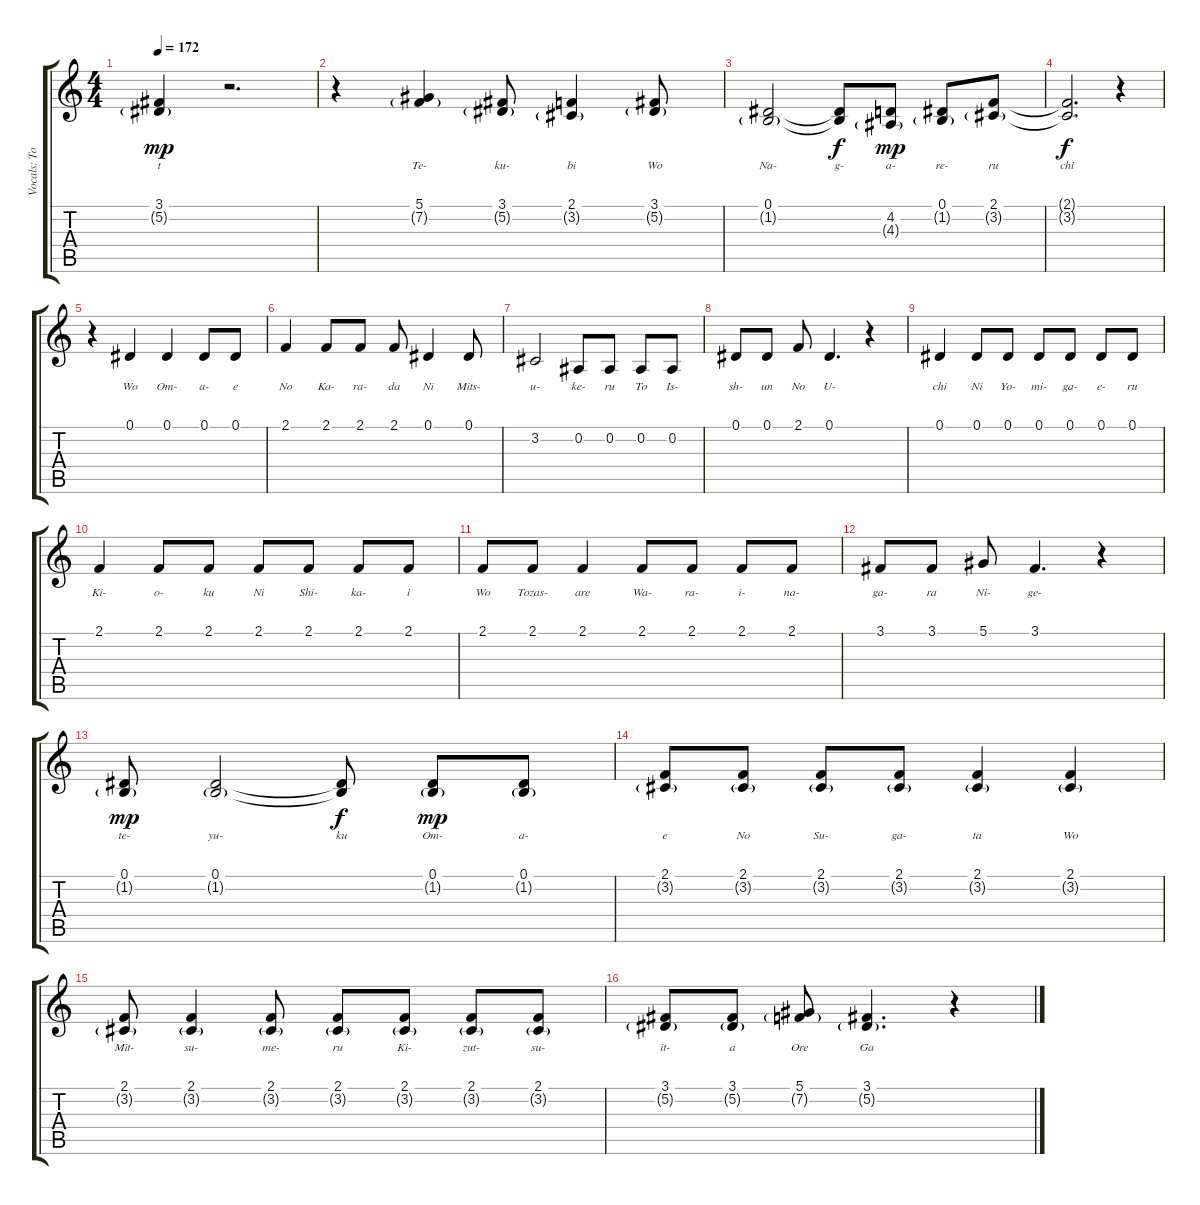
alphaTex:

\track ("Vocals: Toshi" "Vocals: To") {instrument tenorsax}
\staff {score tabs}
\tuning (Eb4 Bb3 Gb3 Db3 Ab2 Eb2) {hide}
\ts (4 4)
\tempo 172
\clef g2
\ks c
(3.1 5.2{g}).4{lyrics (0 "t") lyrics (1 "") lyrics (2 "") lyrics (3 "") lyrics (4 "") dy mp} r.2{d} |
r.4 (5.1 7.2{g}).4{lyrics (0 "Te-") lyrics (1 "") lyrics (2 "") lyrics (3 "") lyrics (4 "")} (3.1 5.2{g}).8{lyrics (0 "ku-") lyrics (1 "") lyrics (2 "") lyrics (3 "") lyrics (4 "")} (2.1 3.2{g}).4{lyrics (0 "bi") lyrics (1 "") lyrics (2 "") lyrics (3 "") lyrics (4 "")} (3.1 5.2{g}).8{lyrics (0 "Wo") lyrics (1 "") lyrics (2 "") lyrics (3 "") lyrics (4 "")} |
(0.1 1.2{g}).2{lyrics (0 "Na-") lyrics (1 "") lyrics (2 "") lyrics (3 "") lyrics (4 "")} (0.1{t} 1.2{t}).8{lyrics (0 "g-") lyrics (1 "") lyrics (2 "") lyrics (3 "") lyrics (4 "") dy f} (4.2 4.3{g}).8{lyrics (0 "a-") lyrics (1 "") lyrics (2 "") lyrics (3 "") lyrics (4 "") dy mp} (0.1 1.2{g}).8{lyrics (0 "re-") lyrics (1 "") lyrics (2 "") lyrics (3 "") lyrics (4 "")} (2.1 3.2{g}).8{lyrics (0 "ru") lyrics (1 "") lyrics (2 "") lyrics (3 "") lyrics (4 "")} |
(2.1{t} 3.2{t}).2{d lyrics (0 "chi") lyrics (1 "") lyrics (2 "") lyrics (3 "") lyrics (4 "") dy f} r.4 |
r.4 0.1.4{lyrics (0 "Wo") lyrics (1 "") lyrics (2 "") lyrics (3 "") lyrics (4 "")} 0.1.4{lyrics (0 "Om-") lyrics (1 "") lyrics (2 "") lyrics (3 "") lyrics (4 "")} 0.1.8{lyrics (0 "a-") lyrics (1 "") lyrics (2 "") lyrics (3 "") lyrics (4 "")} 0.1.8{lyrics (0 "e") lyrics (1 "") lyrics (2 "") lyrics (3 "") lyrics (4 "")} |
2.1.4{lyrics (0 "No") lyrics (1 "") lyrics (2 "") lyrics (3 "") lyrics (4 "")} 2.1.8{lyrics (0 "Ka-") lyrics (1 "") lyrics (2 "") lyrics (3 "") lyrics (4 "")} 2.1.8{lyrics (0 "ra-") lyrics (1 "") lyrics (2 "") lyrics (3 "") lyrics (4 "")} 2.1.8{lyrics (0 "da") lyrics (1 "") lyrics (2 "") lyrics (3 "") lyrics (4 "")} 0.1.4{lyrics (0 "Ni") lyrics (1 "") lyrics (2 "") lyrics (3 "") lyrics (4 "")} 0.1.8{lyrics (0 "Mits-") lyrics (1 "") lyrics (2 "") lyrics (3 "") lyrics (4 "")} |
3.2.2{lyrics (0 "u-") lyrics (1 "") lyrics (2 "") lyrics (3 "") lyrics (4 "")} 0.2.8{lyrics (0 "ke-") lyrics (1 "") lyrics (2 "") lyrics (3 "") lyrics (4 "")} 0.2.8{lyrics (0 "ru") lyrics (1 "") lyrics (2 "") lyrics (3 "") lyrics (4 "")} 0.2.8{lyrics (0 "To") lyrics (1 "") lyrics (2 "") lyrics (3 "") lyrics (4 "")} 0.2.8{lyrics (0 "Is-") lyrics (1 "") lyrics (2 "") lyrics (3 "") lyrics (4 "")} |
0.1.8{lyrics (0 "sh-") lyrics (1 "") lyrics (2 "") lyrics (3 "") lyrics (4 "")} 0.1.8{lyrics (0 "un") lyrics (1 "") lyrics (2 "") lyrics (3 "") lyrics (4 "")} 2.1.8{lyrics (0 "No") lyrics (1 "") lyrics (2 "") lyrics (3 "") lyrics (4 "")} 0.1.4{d lyrics (0 "U-") lyrics (1 "") lyrics (2 "") lyrics (3 "") lyrics (4 "")} r.4 |
0.1.4{lyrics (0 "chi") lyrics (1 "") lyrics (2 "") lyrics (3 "") lyrics (4 "")} 0.1.8{lyrics (0 "Ni") lyrics (1 "") lyrics (2 "") lyrics (3 "") lyrics (4 "")} 0.1.8{lyrics (0 "Yo-") lyrics (1 "") lyrics (2 "") lyrics (3 "") lyrics (4 "")} 0.1.8{lyrics (0 "mi-") lyrics (1 "") lyrics (2 "") lyrics (3 "") lyrics (4 "")} 0.1.8{lyrics (0 "ga-") lyrics (1 "") lyrics (2 "") lyrics (3 "") lyrics (4 "")} 0.1.8{lyrics (0 "e-") lyrics (1 "") lyrics (2 "") lyrics (3 "") lyrics (4 "")} 0.1.8{lyrics (0 "ru") lyrics (1 "") lyrics (2 "") lyrics (3 "") lyrics (4 "")} |
2.1.4{lyrics (0 "Ki-") lyrics (1 "") lyrics (2 "") lyrics (3 "") lyrics (4 "")} 2.1.8{lyrics (0 "o-") lyrics (1 "") lyrics (2 "") lyrics (3 "") lyrics (4 "")} 2.1.8{lyrics (0 "ku") lyrics (1 "") lyrics (2 "") lyrics (3 "") lyrics (4 "")} 2.1.8{lyrics (0 "Ni") lyrics (1 "") lyrics (2 "") lyrics (3 "") lyrics (4 "")} 2.1.8{lyrics (0 "Shi-") lyrics (1 "") lyrics (2 "") lyrics (3 "") lyrics (4 "")} 2.1.8{lyrics (0 "ka-") lyrics (1 "") lyrics (2 "") lyrics (3 "") lyrics (4 "")} 2.1.8{lyrics (0 "i") lyrics (1 "") lyrics (2 "") lyrics (3 "") lyrics (4 "")} |
2.1.8{lyrics (0 "Wo") lyrics (1 "") lyrics (2 "") lyrics (3 "") lyrics (4 "")} 2.1.8{lyrics (0 "Tozas-") lyrics (1 "") lyrics (2 "") lyrics (3 "") lyrics (4 "")} 2.1.4{lyrics (0 "are") lyrics (1 "") lyrics (2 "") lyrics (3 "") lyrics (4 "")} 2.1.8{lyrics (0 "Wa-") lyrics (1 "") lyrics (2 "") lyrics (3 "") lyrics (4 "")} 2.1.8{lyrics (0 "ra-") lyrics (1 "") lyrics (2 "") lyrics (3 "") lyrics (4 "")} 2.1.8{lyrics (0 "i-") lyrics (1 "") lyrics (2 "") lyrics (3 "") lyrics (4 "")} 2.1.8{lyrics (0 "na-") lyrics (1 "") lyrics (2 "") lyrics (3 "") lyrics (4 "")} |
3.1.8{lyrics (0 "ga-") lyrics (1 "") lyrics (2 "") lyrics (3 "") lyrics (4 "")} 3.1.8{lyrics (0 "ra") lyrics (1 "") lyrics (2 "") lyrics (3 "") lyrics (4 "")} 5.1.8{lyrics (0 "Ni-") lyrics (1 "") lyrics (2 "") lyrics (3 "") lyrics (4 "")} 3.1.4{d lyrics (0 "ge-") lyrics (1 "") lyrics (2 "") lyrics (3 "") lyrics (4 "")} r.4 |
(0.1 1.2{g}).8{lyrics (0 "te-") lyrics (1 "") lyrics (2 "") lyrics (3 "") lyrics (4 "") dy mp} (0.1 1.2{g}).2{lyrics (0 "yu-") lyrics (1 "") lyrics (2 "") lyrics (3 "") lyrics (4 "")} (0.1{t} 1.2{t}).8{lyrics (0 "ku") lyrics (1 "") lyrics (2 "") lyrics (3 "") lyrics (4 "") dy f} (0.1 1.2{g}).8{lyrics (0 "Om-") lyrics (1 "") lyrics (2 "") lyrics (3 "") lyrics (4 "") dy mp} (0.1 1.2{g}).8{lyrics (0 "a-") lyrics (1 "") lyrics (2 "") lyrics (3 "") lyrics (4 "")} |
(2.1 3.2{g}).8{lyrics (0 "e") lyrics (1 "") lyrics (2 "") lyrics (3 "") lyrics (4 "")} (2.1 3.2{g}).8{lyrics (0 "No") lyrics (1 "") lyrics (2 "") lyrics (3 "") lyrics (4 "")} (2.1 3.2{g}).8{lyrics (0 "Su-") lyrics (1 "") lyrics (2 "") lyrics (3 "") lyrics (4 "")} (2.1 3.2{g}).8{lyrics (0 "ga-") lyrics (1 "") lyrics (2 "") lyrics (3 "") lyrics (4 "")} (2.1 3.2{g}).4{lyrics (0 "ta") lyrics (1 "") lyrics (2 "") lyrics (3 "") lyrics (4 "")} (2.1 3.2{g}).4{lyrics (0 "Wo") lyrics (1 "") lyrics (2 "") lyrics (3 "") lyrics (4 "")} |
(2.1 3.2{g}).8{lyrics (0 "Mit-") lyrics (1 "") lyrics (2 "") lyrics (3 "") lyrics (4 "")} (2.1 3.2{g}).4{lyrics (0 "su-") lyrics (1 "") lyrics (2 "") lyrics (3 "") lyrics (4 "")} (2.1 3.2{g}).8{lyrics (0 "me-") lyrics (1 "") lyrics (2 "") lyrics (3 "") lyrics (4 "")} (2.1 3.2{g}).8{lyrics (0 "ru") lyrics (1 "") lyrics (2 "") lyrics (3 "") lyrics (4 "")} (2.1 3.2{g}).8{lyrics (0 "Ki-") lyrics (1 "") lyrics (2 "") lyrics (3 "") lyrics (4 "")} (2.1 3.2{g}).8{lyrics (0 "zut-") lyrics (1 "") lyrics (2 "") lyrics (3 "") lyrics (4 "")} (2.1 3.2{g}).8{lyrics (0 "su-") lyrics (1 "") lyrics (2 "") lyrics (3 "") lyrics (4 "")} |
(3.1 5.2{g}).8{lyrics (0 "it-") lyrics (1 "") lyrics (2 "") lyrics (3 "") lyrics (4 "")} (3.1 5.2{g}).8{lyrics (0 "a") lyrics (1 "") lyrics (2 "") lyrics (3 "") lyrics (4 "")} (5.1 7.2{g}).8{lyrics (0 "Ore") lyrics (1 "") lyrics (2 "") lyrics (3 "") lyrics (4 "")} (3.1 5.2{g}).4{d lyrics (0 "Ga") lyrics (1 "") lyrics (2 "") lyrics (3 "") lyrics (4 "")} r.4
